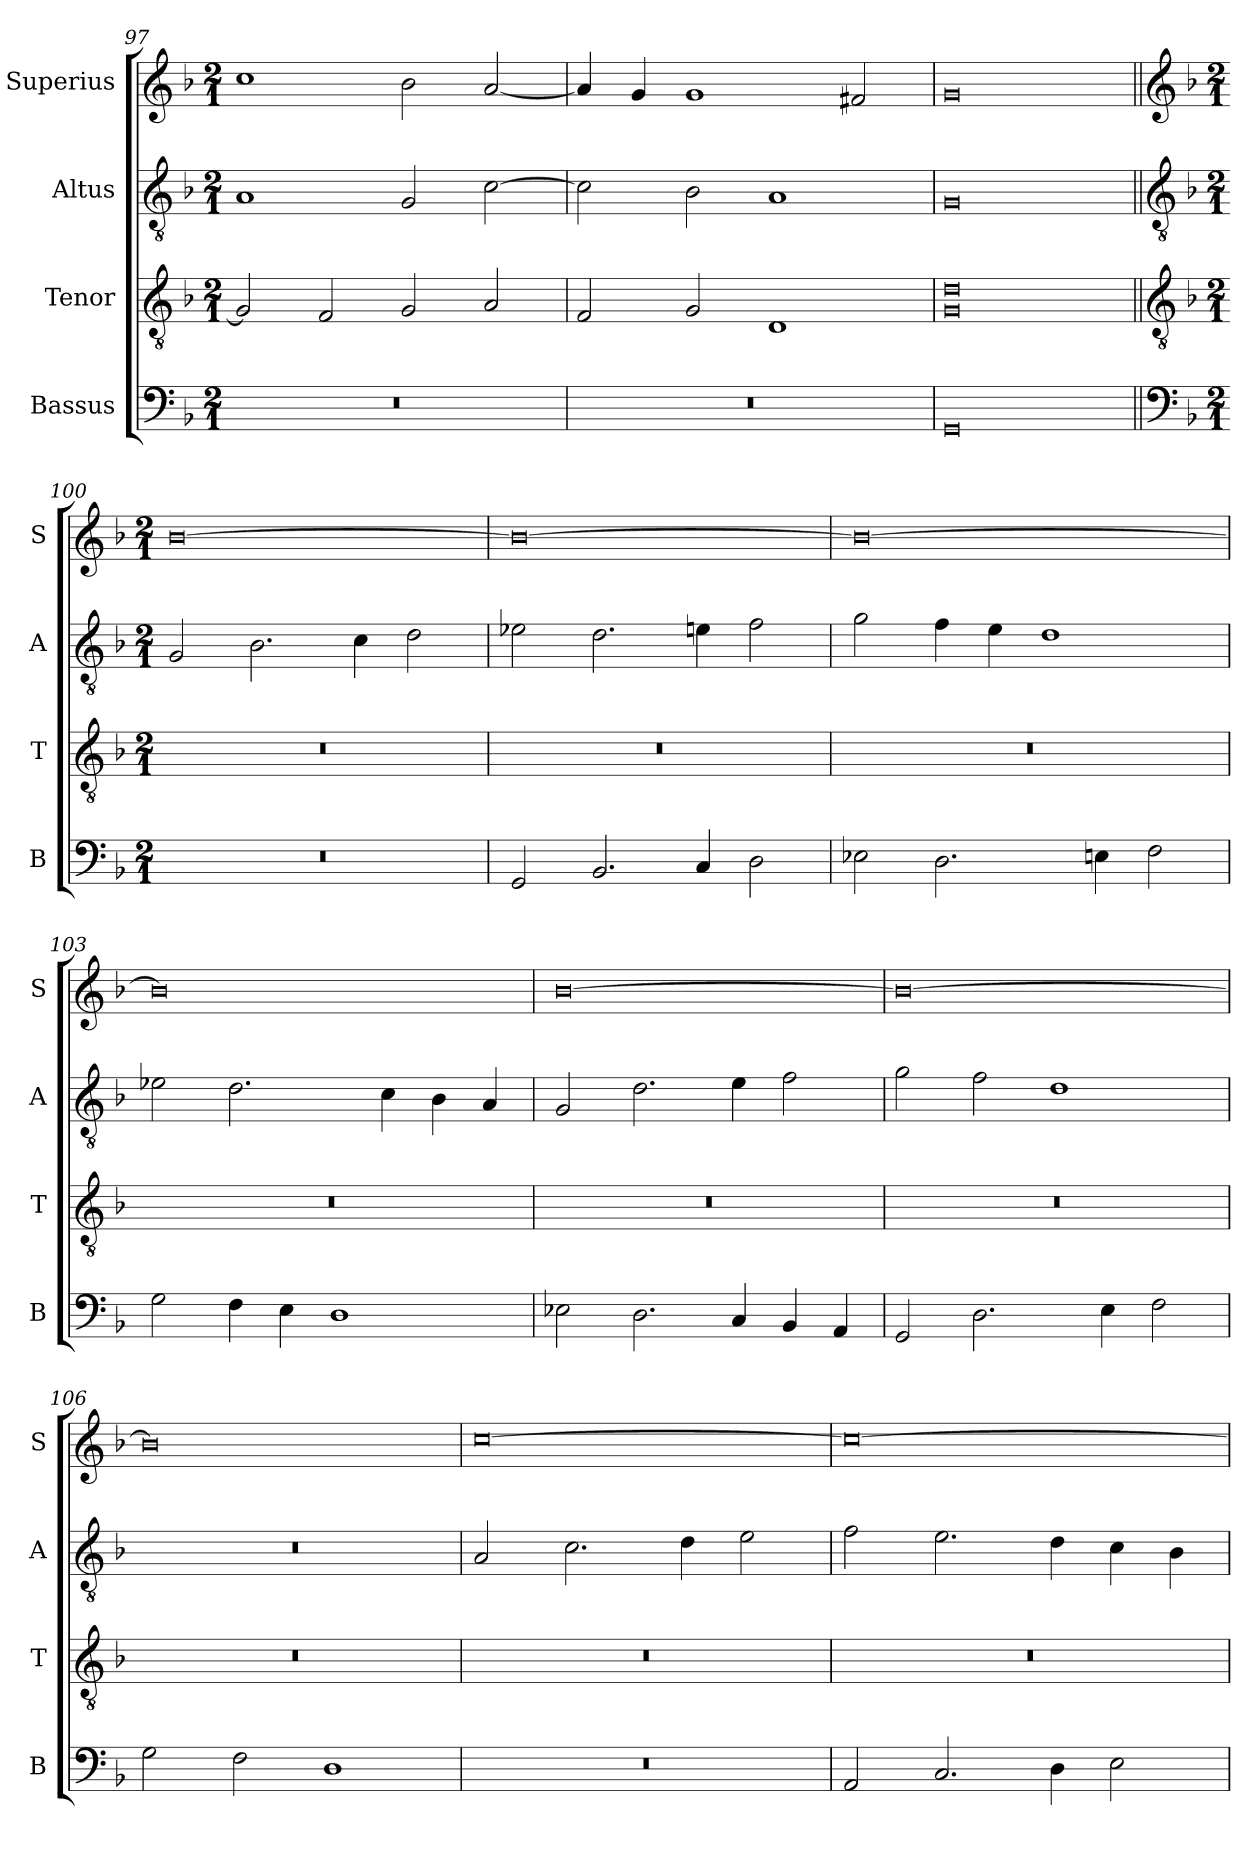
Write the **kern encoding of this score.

**kern	**kern	**kern	**kern
*part4	*part3	*part2	*part1
*staff4	*staff3	*staff2	*staff1
*I"Bassus	*I"Tenor	*I"Altus	*I"Superius
*I'B	*I'T	*I'A	*I'S
*clefF4	*clefGv2	*clefGv2	*clefG2
*k[b-]	*k[b-]	*k[b-]	*k[b-]
*M2/1	*M2/1	*M2/1	*M2/1
=97	=97	=97	=97
0r	2G/]	1A	1cc
.	2F/	.	.
.	2G/	2G/	2b-\
.	2A/	[2c\	[2a/
=98	=98	=98	=98
0r	2F/	2c\]	4a/]
.	.	.	4g/
.	2G/	2B-\	1g
.	1D	1A	.
.	.	.	2f#X/
=99	=99	=99	=99
*	*^	*	*
0GG	0G\	0d/	0G	0g
*	*v	*v	*	*
!!LO:LB:g=z
=100||	=100||	=100||	=100||
*clefF4	*clefGv2	*clefGv2	*clefG2
*k[b-]	*k[b-]	*k[b-]	*k[b-]
*M2/1	*M2/1	*M2/1	*M2/1
0r	0r	2G/	[0b-
.	.	2.B-\	.
.	.	4c\	.
.	.	2d\	.
=101	=101	=101	=101
2GG/	0r	2e-X\	0b-_
2.BB-/	.	2.d\	.
4C/	.	4en\	.
2D\	.	2f\	.
=102	=102	=102	=102
2E-X\	0r	2g\	0b-_
2.D\	.	4f\	.
.	.	4e\	.
.	.	1d	.
4En\	.	.	.
2F\	.	.	.
=103	=103	=103	=103
2G\	0r	2e-X\	0b-]
4F\	.	2.d\	.
4E\	.	.	.
1D	.	.	.
.	.	4c\	.
.	.	4B-\	.
.	.	4A/	.
=104	=104	=104	=104
2E-X\	0r	2G/	[0b-
2.D\	.	2.d\	.
4C/	.	4e\	.
4BB-/	.	2f\	.
4AA/	.	.	.
=105	=105	=105	=105
2GG/	0r	2g\	0b-_
2.D\	.	2f\	.
.	.	1d	.
4E\	.	.	.
2F\	.	.	.
=106	=106	=106	=106
2G\	0r	0r	0b-]
2F\	.	.	.
1D	.	.	.
=107	=107	=107	=107
0r	0r	2A/	[0cc
.	.	2.c\	.
.	.	4d\	.
.	.	2e\	.
=108	=108	=108	=108
2AA/	0r	2f\	0cc_
2.C/	.	2.e\	.
4D\	.	4d\	.
2E\	.	4c\	.
.	.	4B-\	.
=	=	=	=
*-	*-	*-	*-
